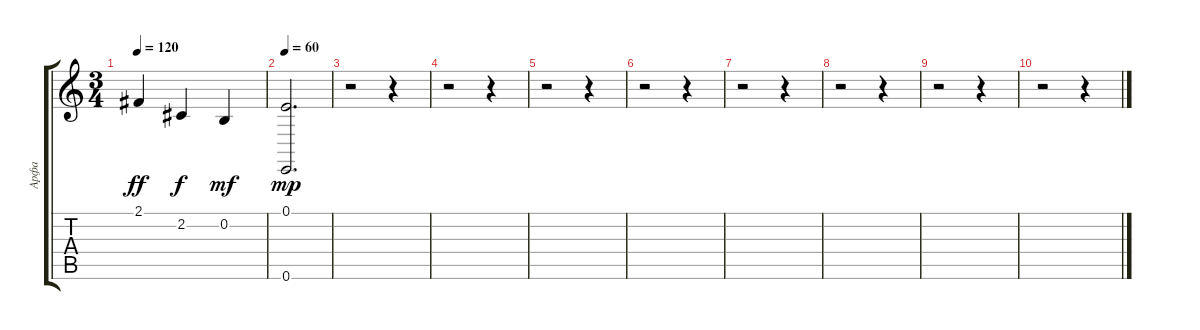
\track ("Арфа" "Арфа") {instrument orchestralharp}
\staff {score tabs}
\tuning (E4 B3 G3 D3 A2 E2) {hide}
\ts (3 4)
\tempo 120
\clef g2
\ks c
2.1.4{dy ff} 2.2.4{dy f} 0.2.4{dy mf} |
\tempo 60
(0.1 0.6).2{d dy mp} |
r.2 r.4 |
r.2 r.4 |
r.2 r.4 |
r.2 r.4 |
r.2 r.4 |
r.2 r.4 |
r.2 r.4 |
r.2 r.4
